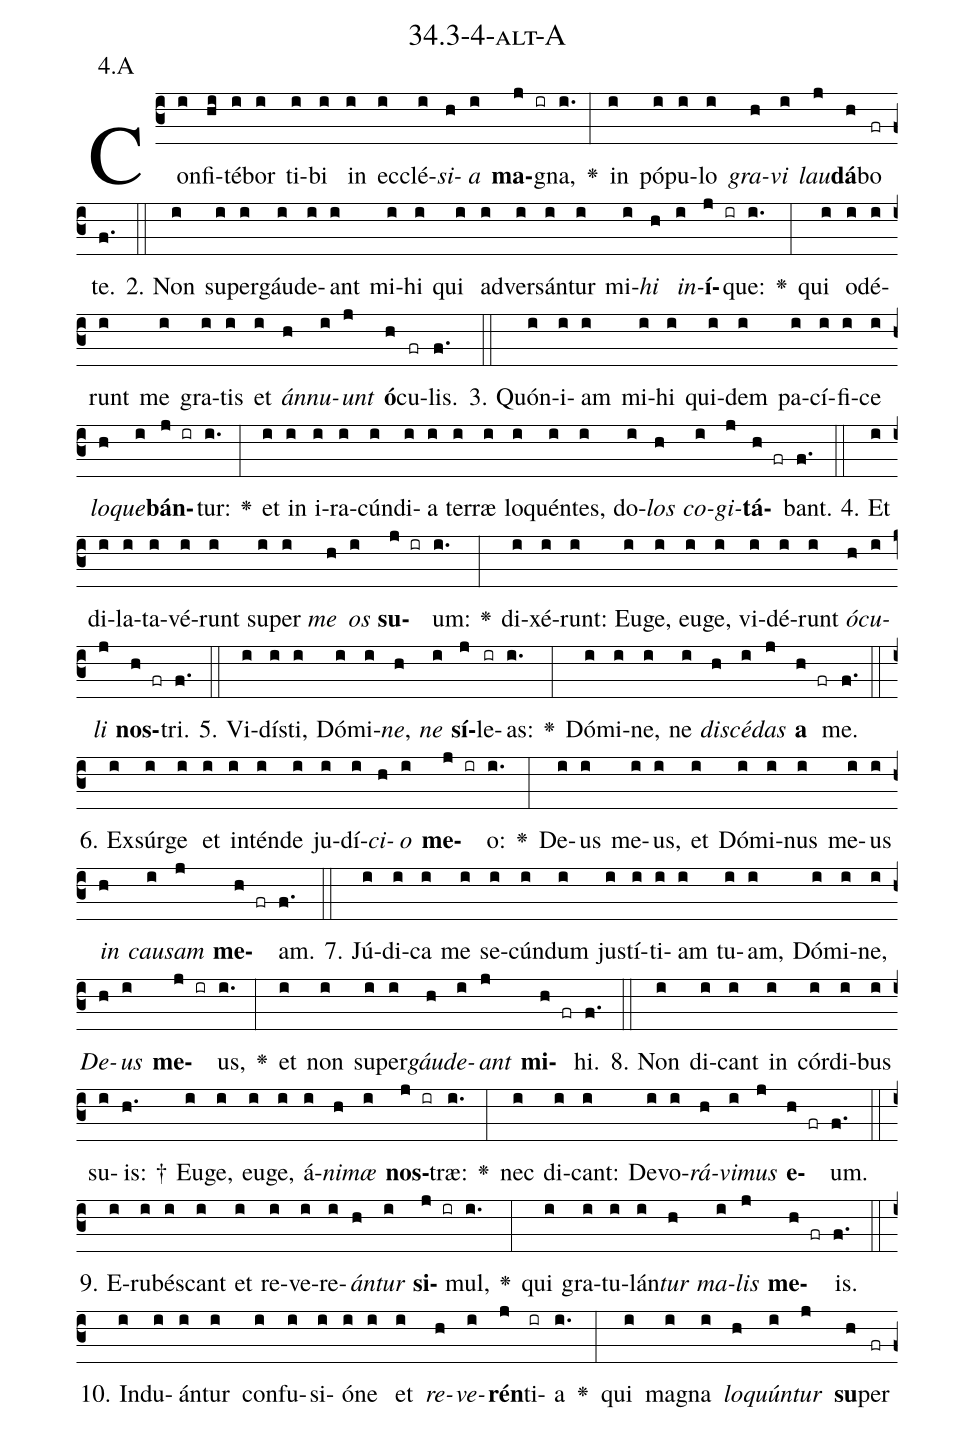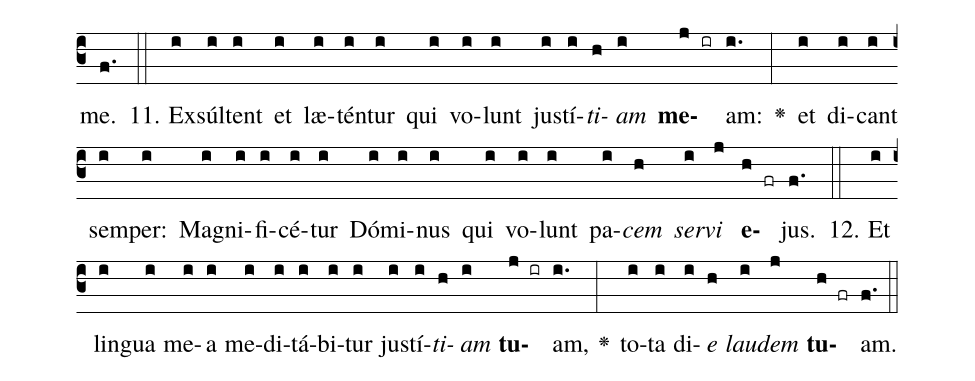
name: 34.3-4-alt-A;
annotation: 4.A;
%%
(c3)Con(i)fi(hi)té(i)bor(i) ti(i)bi(i) in(i) ec(i)clé(i)<i>si</i>(h)<i>a</i>(i) <b>ma</b>(j ir)gna,(i.) <v>\greheightstar</v>(:) in(i) pó(i)pu(i)lo(i) <i>gra</i>(h)<i>vi</i>(i) <i>lau</i>(j)<b>dá</b>(h)bo(fr) te.(f.) (::)
2. Non(i) su(i)per(i)gáu(i)de(i)ant(i) mi(i)hi(i) qui(i) ad(i)ver(i)sán(i)tur(i) mi(i)<i>hi</i>(h) <i>in</i>(i)<b>í</b>(j ir)que:(i.) <v>\greheightstar</v>(:) qui(i) o(i)dé(i)runt(i) me(i) gra(i)tis(i) et(i) <i>án</i>(h)<i>nu</i>(i)<i>unt</i>(j) <b>ó</b>(h)cu(fr)lis.(f.) (::)
3. Quón(i)i(i)am(i) mi(i)hi(i) qui(i)dem(i) pa(i)cí(i)fi(i)ce(i) <i>lo</i>(h)<i>que</i>(i)<b>bán</b>(j ir)tur:(i.) <v>\greheightstar</v>(:) et(i) in(i) i(i)ra(i)cún(i)di(i)a(i) ter(i)ræ(i) lo(i)quén(i)tes,(i) do(i)<i>los</i>(h) <i>co</i>(i)<i>gi</i>(j)<b>tá</b>(h fr)bant.(f.) (::)
4. Et(i) di(i)la(i)ta(i)vé(i)runt(i) su(i)per(i) <i>me</i>(h) <i>os</i>(i) <b>su</b>(j ir)um:(i.) <v>\greheightstar</v>(:) di(i)xé(i)runt:(i) Eu(i)ge,(i) eu(i)ge,(i) vi(i)dé(i)runt(i) <i>ó</i>(h)<i>cu</i>(i)<i>li</i>(j) <b>nos</b>(h fr)tri.(f.) (::)
5. Vi(i)dís(i)ti,(i) Dó(i)mi(i)<i>ne</i>,(h) <i>ne</i>(i) <b>sí</b>(j)le(ir)as:(i.) <v>\greheightstar</v>(:) Dó(i)mi(i)ne,(i) ne(i) <i>di</i>(h)<i>scé</i>(i)<i>das</i>(j) <b>a</b>(h fr) me.(f.) (::)
6. Ex(i)súr(i)ge(i) et(i) in(i)tén(i)de(i) ju(i)dí(i)<i>ci</i>(h)<i>o</i>(i) <b>me</b>(j ir)o:(i.) <v>\greheightstar</v>(:) De(i)us(i) me(i)us,(i) et(i) Dó(i)mi(i)nus(i) me(i)us(i) <i>in</i>(h) <i>cau</i>(i)<i>sam</i>(j) <b>me</b>(h fr)am.(f.) (::)
7. Jú(i)di(i)ca(i) me(i) se(i)cún(i)dum(i) jus(i)tí(i)ti(i)am(i) tu(i)am,(i) Dó(i)mi(i)ne,(i) <i>De</i>(h)<i>us</i>(i) <b>me</b>(j ir)us,(i.) <v>\greheightstar</v>(:) et(i) non(i) su(i)per(i)<i>gáu</i>(h)<i>de</i>(i)<i>ant</i>(j) <b>mi</b>(h fr)hi.(f.) (::)
8. Non(i) di(i)cant(i) in(i) cór(i)di(i)bus(i) su(i)is: †(h.) Eu(i)ge,(i) eu(i)ge,(i) á(i)<i>ni</i>(h)<i>mæ</i>(i) <b>nos</b>(j ir)træ:(i.) <v>\greheightstar</v>(:) nec(i) di(i)cant:(i) De(i)vo(i)<i>rá</i>(h)<i>vi</i>(i)<i>mus</i>(j) <b>e</b>(h fr)um.(f.) (::)
9. E(i)ru(i)bés(i)cant(i) et(i) re(i)ve(i)re(i)<i>án</i>(h)<i>tur</i>(i) <b>si</b>(j ir)mul,(i.) <v>\greheightstar</v>(:) qui(i) gra(i)tu(i)lán(i)<i>tur</i>(h) <i>ma</i>(i)<i>lis</i>(j) <b>me</b>(h fr)is.(f.) (::)
10. Ind(i)u(i)án(i)tur(i) con(i)fu(i)si(i)ó(i)ne(i) et(i) <i>re</i>(h)<i>ve</i>(i)<b>rén</b>(j)ti(ir)a(i.) <v>\greheightstar</v>(:) qui(i) ma(i)gna(i) <i>lo</i>(h)<i>quún</i>(i)<i>tur</i>(j) <b>su</b>(h)per(fr) me.(f.) (::)
11. Ex(i)súl(i)tent(i) et(i) læ(i)tén(i)tur(i) qui(i) vo(i)lunt(i) jus(i)tí(i)<i>ti</i>(h)<i>am</i>(i) <b>me</b>(j ir)am:(i.) <v>\greheightstar</v>(:) et(i) di(i)cant(i) sem(i)per:(i) Ma(i)gni(i)fi(i)cé(i)tur(i) Dó(i)mi(i)nus(i) qui(i) vo(i)lunt(i) pa(i)<i>cem</i>(h) <i>ser</i>(i)<i>vi</i>(j) <b>e</b>(h fr)jus.(f.) (::)
12. Et(i) lin(i)gua(i) me(i)a(i) me(i)di(i)tá(i)bi(i)tur(i) jus(i)tí(i)<i>ti</i>(h)<i>am</i>(i) <b>tu</b>(j ir)am,(i.) <v>\greheightstar</v>(:) to(i)ta(i) di(i)<i>e</i>(h) <i>lau</i>(i)<i>dem</i>(j) <b>tu</b>(h fr)am.(f.) (::)
